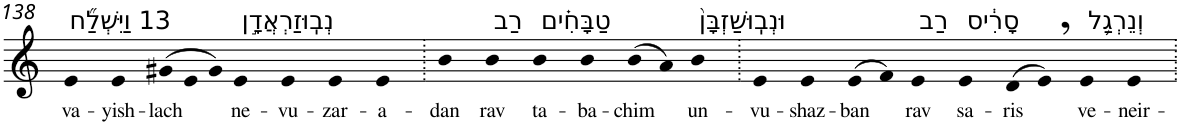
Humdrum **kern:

**kern	**text
*part1	*part1
*staff1	*staff1
*I"Piano	*
*I'Pno	*
!!LO:PB:g=z
*clefG2	*
*k[]	*
=138	=138
!LO:TX:a:t=13 וַיִּשְׁלַ֞ח	!
!	!LO:LY:b
4e	va-
!	!LO:LY:b
4e	-yish-
*Xtuplet	*
!	!LO:LY:b
(>12g#X	-lach
12e	.
12g#)	.
!LO:TX:a:t=נְבֽוּזַרְאֲדָ֣ן	!
!	!LO:LY:b
4e	ne-
!	!LO:LY:b
4e	-vu-
!	!LO:LY:b
4e	-zar-
!	!LO:LY:b
4e	-a-
=139.	=139.
!	!LO:LY:b
4b	-dan
!LO:TX:a:t=רַב	!
!	!LO:LY:b
4b	rav
!LO:TX:a:t=טַבָּחִ֗ים	!
!	!LO:LY:b
4b	ta-
!	!LO:LY:b
4b	-ba-
!	!LO:LY:b
(>8b	-chim
8a)	.
!LO:TX:a:t=וּנְבֽוּשַׁזְבָּן֙	!
!	!LO:LY:b
4b	un-
=140.	=140.
!	!LO:LY:b
4e	-vu-
!	!LO:LY:b
4e	-shaz-
!	!LO:LY:b
(>8e	-ban
8f)	.
!LO:TX:a:t=רַב	!
!	!LO:LY:b
4e	rav
!LO:TX:a:t=סָרִ֔יס	!
!	!LO:LY:b
4e	sa-
!	!LO:LY:b
(>8d	-ris
8e,)	.
!LO:TX:a:t=וְנֵרְגַ֥ל	!
!	!LO:LY:b
4e	ve-
!	!LO:LY:b
4e	-neir-
=.	=.
*-	*-
